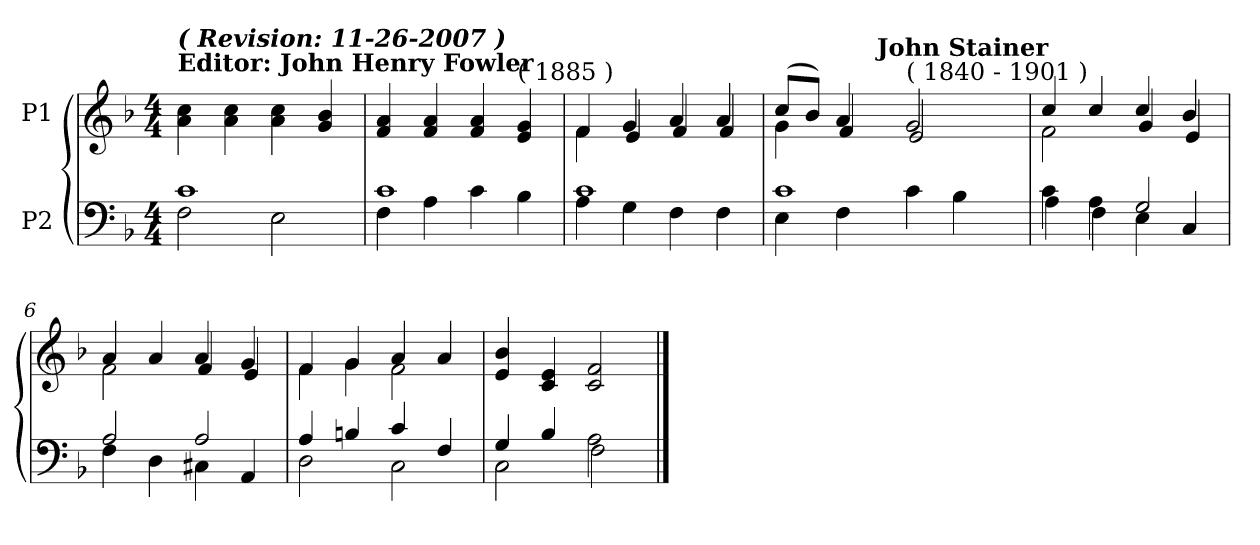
**kern	**kern
*part2	*part1
*staff2	*staff1
*I"P2	*I"P1
!!LO:PB:g=z
*clefF4	*clefG2
*k[b-]	*k[b-]
*F:	*F:
*M4/4	*M4/4
*MM110	*MM110
=1	=1
*^	*
!	!	!LO:TX:a:B:t=Editor&colon; John Henry Fowler
!	!	!LO:TX:a:Bi:t=( Revision&colon; 11-26-2007 )
1ci	2Fi\	4ai\ 4cci
.	.	4ai\ 4cci
.	2Ei\	4ai\ 4cci
.	.	4gi/ 4b-i
=2	=2	=2
1ci	4Fi\	4fi/ 4ai
.	4Ai\	4fi/ 4ai
.	4ci\	4fi/ 4ai
!	!	!LO:TX:a:t=( 1885 )
.	4B-i\	4ei/ 4gi
=3	=3	=3
*	*	*^
1ci	4Ai\	4fi/	4fi\
.	4Gi\	4gi/	4ei/
.	4Fi\	4ai/	4fi/
.	4Fi\	4ai/	4fi/
=4	=4	=4	=4
*	*	*	*^
1ci	4Ei\	(8cci/L	4gi\	4ryy
.	.	8b-i/J)	.	.
.	4Fi\	4ai/	4fi/	8ryy
.	.	.	.	128ryy
.	.	.	.	256ryy
.	.	.	.	1024ryy
!	!	!	!	!LO:TX:a:B:t=John Stainer
.	.	.	.	2ryy
!	!	!LO:TX:a:t=( 1840 - 1901 )	!	!
.	4ci\	2gi/	2ei/	.
.	4B-i\	.	.	.
.	.	.	.	16ryy
.	.	.	.	32ryy
.	.	.	.	64ryy
.	.	.	.	512.ryy
*	*	*	*v	*v
!!LO:LB:g=z
=5	=5	=5	=5
4ci\	4Ai\	4cci/	2fi\
4Ai\	4Fi\	4cci/	.
2Gi/	4Ei\	4cci/	4gi/
.	4Ci/	4b-i/	4ei/
=6	=6	=6	=6
2Ai/	4Fi\	4ai/	2fi\
.	4Di\	4ai/	.
2Ai/	4C#Xi\	4ai/	4fi/
.	4AAi/	4gi/	4ei/
=7	=7	=7	=7
4Ai/	2Di\	4fi/	4fi\
4Bni/	.	4gi/	4gi\
4ci/	2Ci\	4ai/	2fi\
4Fi/	.	4ai/	.
*	*	*v	*v
=8	=8	=8
4Gi/	2Ci\	4ei/ 4b-i
4B-i/	.	4ci/ 4ei
2Ai\	2Fi\	2ci/ 2fi
*v	*v	*
==	==
*-	*-
